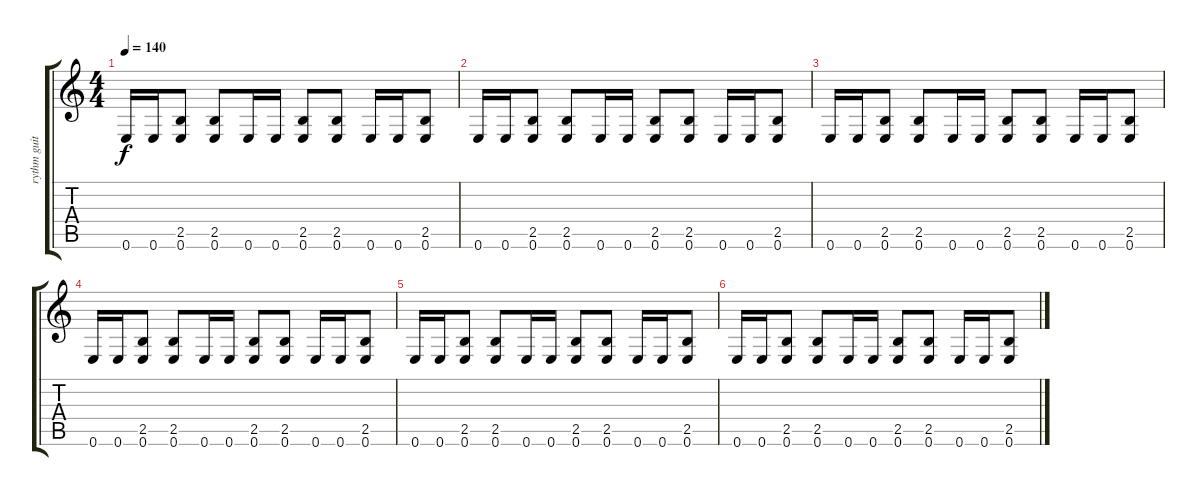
\track ("rythm guitar" "rythm guit") {instrument distortionguitar}
\staff {score tabs}
\tuning (E4 B3 G3 D3 A2 E2) {hide}
\ts (4 4)
\tempo 140
\clef g2
\ks c
0.6.16{dy f} 0.6.16 (2.5 0.6).8 (2.5 0.6).8 0.6.16 0.6.16 (2.5 0.6).8 (2.5 0.6).8 0.6.16 0.6.16 (2.5 0.6).8 |
0.6.16 0.6.16 (2.5 0.6).8 (2.5 0.6).8 0.6.16 0.6.16 (2.5 0.6).8 (2.5 0.6).8 0.6.16 0.6.16 (2.5 0.6).8 |
0.6.16 0.6.16 (2.5 0.6).8 (2.5 0.6).8 0.6.16 0.6.16 (2.5 0.6).8 (2.5 0.6).8 0.6.16 0.6.16 (2.5 0.6).8 |
0.6.16 0.6.16 (2.5 0.6).8 (2.5 0.6).8 0.6.16 0.6.16 (2.5 0.6).8 (2.5 0.6).8 0.6.16 0.6.16 (2.5 0.6).8 |
0.6.16{volume 9} 0.6.16 (2.5 0.6).8 (2.5 0.6).8 0.6.16 0.6.16 (2.5 0.6).8 (2.5 0.6).8 0.6.16 0.6.16 (2.5 0.6).8 |
0.6.16{volume 0} 0.6.16 (2.5 0.6).8 (2.5 0.6).8 0.6.16 0.6.16 (2.5 0.6).8 (2.5 0.6).8 0.6.16 0.6.16 (2.5 0.6).8
